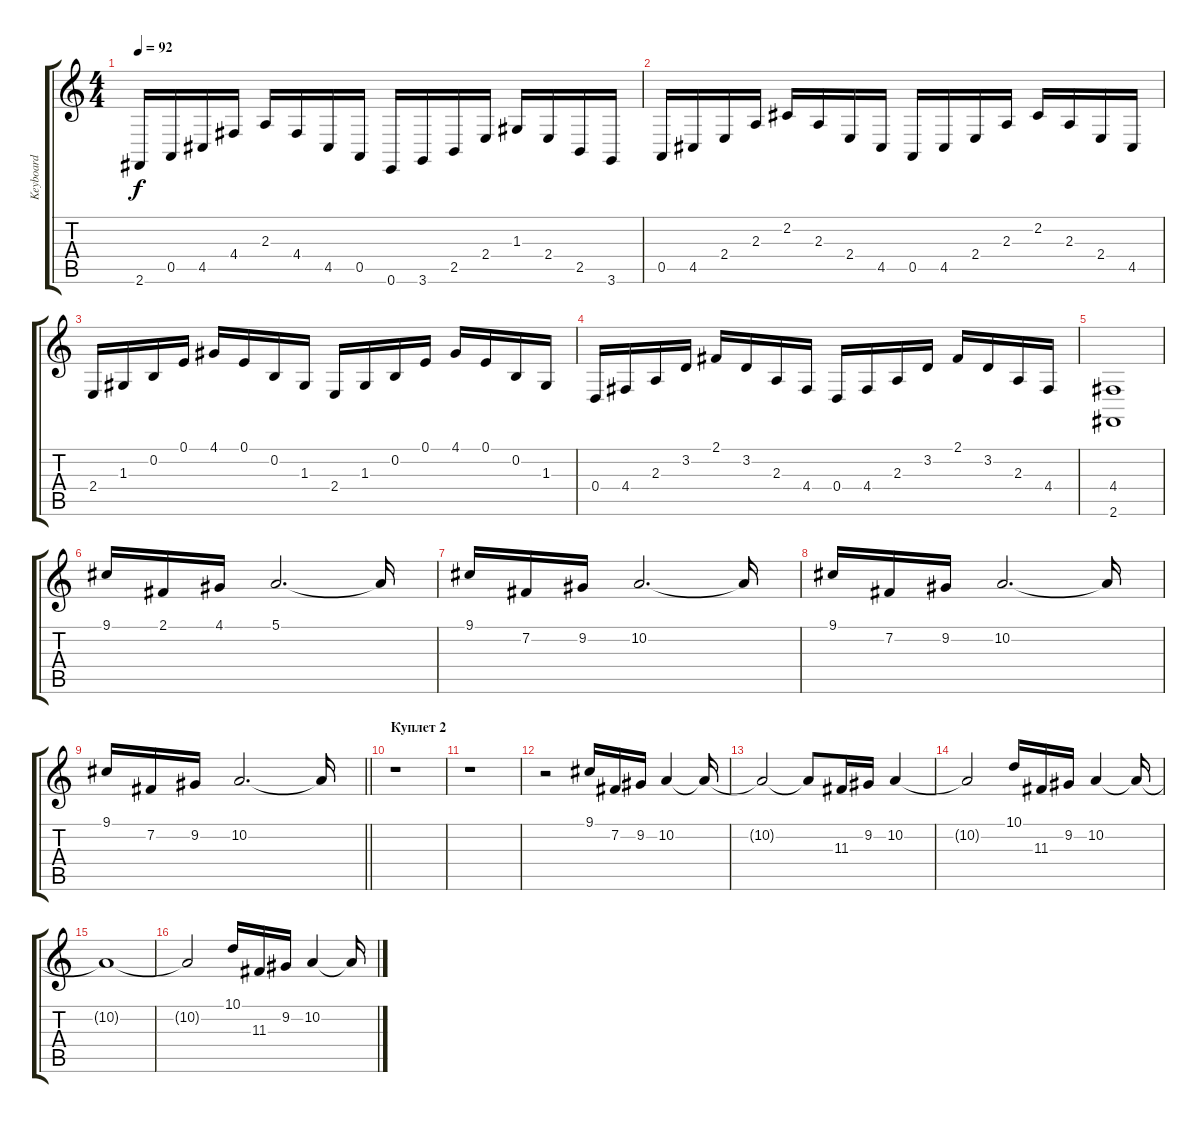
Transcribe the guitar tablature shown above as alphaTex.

\track ("Keyboard" "Keyboard") {instrument acousticgrandpiano}
\staff {score tabs}
\tuning (E4 B3 G3 D3 A2 E2) {hide}
\ts (4 4)
\tempo 92
\clef g2
\ks c
2.6.16{dy f} 0.5.16 4.5.16 4.4.16 2.3.16 4.4.16 4.5.16 0.5.16 0.6.16 3.6.16 2.5.16 2.4.16 1.3.16 2.4.16 2.5.16 3.6.16 |
0.5.16 4.5.16 2.4.16 2.3.16 2.2.16 2.3.16 2.4.16 4.5.16 0.5.16 4.5.16 2.4.16 2.3.16 2.2.16 2.3.16 2.4.16 4.5.16 |
2.4.16 1.3.16 0.2.16 0.1.16 4.1.16 0.1.16 0.2.16 1.3.16 2.4.16 1.3.16 0.2.16 0.1.16 4.1.16 0.1.16 0.2.16 1.3.16 |
0.4.16 4.4.16 2.3.16 3.2.16 2.1.16 3.2.16 2.3.16 4.4.16 0.4.16 4.4.16 2.3.16 3.2.16 2.1.16 3.2.16 2.3.16 4.4.16 |
(4.4 2.6).1 |
9.1.16 2.1.16 4.1.16 5.1.2{d} 5.1{t}.16 |
9.1.16 7.2.16 9.2.16 10.2.2{d} 10.2{t}.16 |
9.1.16 7.2.16 9.2.16 10.2.2{d} 10.2{t}.16 |
\barLineRight lightlight
9.1.16 7.2.16 9.2.16 10.2.2{d} 10.2{t}.16 |
\section ("" "Куплет 2")
r.1 |
r.1 |
r.2 9.1.16 7.2.16 9.2.16 10.2.4 10.2{t}.16 |
10.2{t}.2 10.2{t}.8 11.3.16 9.2.16 10.2.4 |
10.2{t}.2 10.1.16 11.3.16 9.2.16 10.2.4 10.2{t}.16 |
10.2{t}.1 |
10.2{t}.2 10.1.16 11.3.16 9.2.16 10.2.4 10.2{t}.16
